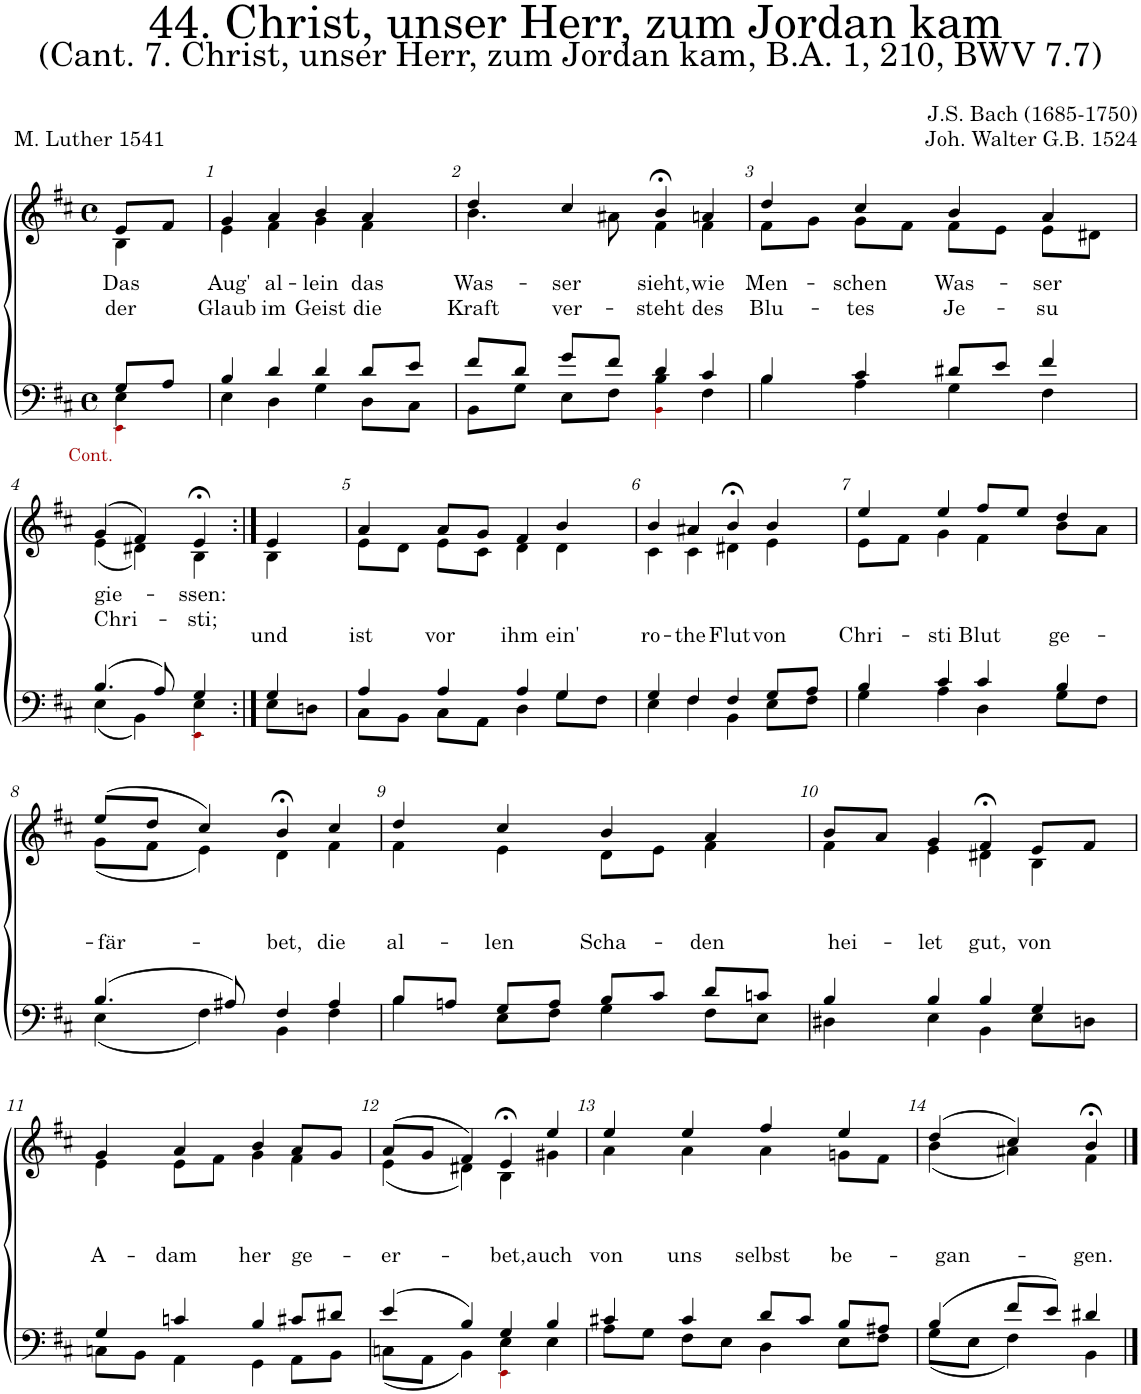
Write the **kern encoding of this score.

**kern	**kern	**text	**text
*part2	*part1	*part1	*part1
*staff2	*staff1	*staff1	*staff1
*I"Tenor/Bass	*I"Soprano/Alto	*	*
*clefF4	*clefG2	*	*
*k[f#c#]	*k[f#c#]	*	*
*M4/4	*M4/4	*	*
*met(c)	*met(c)	*	*
=	=	=	=
*^	*	*	*
*	*^	*	*	*
!LO:TX:b:color=#AA0000:t=Cont.	!	!	!	!	!
!	!	!	!	!LO:LY:b	!LO:LY:b
*	*	*	*^	*	*
8G/L	4E\	4EEi\	8e/L	4B\	Das	der
8A/J	.	.	8f#/J	.	.	.
*	*v	*v	*	*	*	*
=1	=1	=1	=1	=1	=1
!	!	!	!	!LO:LY:b	!LO:LY:b
4B/	4E\	4g;</	4e\	Aug'	Glaub
!	!	!	!	!LO:LY:b	!LO:LY:b
4d/	4D\	4a/	4f#\	al-	im
!	!	!	!	!LO:LY:b	!LO:LY:b
4d/	4G\	4b;</	4g\	-lein	Geist
!	!	!	!	!LO:LY:b	!LO:LY:b
8d/L	8D\L	4a/	4f#\	das	die
8e/J	8C#\J	.	.	.	.
=2	=2	=2	=2	=2	=2
*	*^	*	*	*	*
!	!	!	!	!	!LO:LY:b	!LO:LY:b
8f#/L	8BB\L	2ryy	4dd;</	4.b\	Was-	Kraft
8d/J	8G\J	.	.	.	.	.
!	!	!	!	!	!LO:LY:b	!LO:LY:b
8g/L	8E\L	.	4cc#/	.	-ser	ver-
8f#/J	8F#\J	.	.	8a#X\	.	.
!	!	!	!	!	!LO:LY:b	!LO:LY:b
4d/	4B\	4BBi\	4b;<,/	4f#\	sieht,	-steht
!	!	!	!	!	!LO:LY:b	!LO:LY:b
4c#/	4F#\	4ryy	4an/	4f#\	wie	des
=3	=3	=3	=3	=3	=3	=3
!	!	!	!	!	!LO:LY:b	!LO:LY:b
*	*v	*v	*	*	*	*
4B/	4B\	4dd;</	8f#\L	Men-	Blu-
.	.	.	8g\J	.	.
!	!	!	!	!LO:LY:b	!LO:LY:b
4c#/	4A\	4cc#/	8g\L	-schen	-tes
.	.	.	8f#\J	.	.
!	!	!	!	!LO:LY:b	!LO:LY:b
8d#X/L	4G\	4b/	8f#\L	Was-	Je-
8e/J	.	.	8e\J	.	.
!	!	!	!	!LO:LY:b	!LO:LY:b
4f#/	4F#\	4a/	8e\L	-ser	-su
.	.	.	8d#X\J	.	.
!!LO:LB:g=z	!!
=4	=4	=4	=4	=4	=4
*	*^	*	*	*	*
!	!	!	!	!	!LO:LY:b	!LO:LY:b
(4.B/	(4E\	2ryy	(4g;</	(4e\	gie-	Chri-
.	4BB\)	.	4f#/)	4d#X\)	.	.
8A/)	.	.	.	.	.	.
!	!	!	!	!	!LO:LY:b	!LO:LY:b
4G/	4E\	4EEi\	4e;<,/	4B\	-ssen:	-sti;
=4X1:|!	=4X1:|!	=4X1:|!	=4X1:|!	=4X1:|!	=4X1:|!	=4X1:|!
!	!	!	!	!	!	!LO:LY:b
*	*v	*v	*	*	*	*
4G/	8E\L	4e/	4B\	.	und
.	8Dn\J	.	.	.	.
=5	=5	=5	=5	=5	=5
!	!	!	!	!	!LO:LY:b
4A/	8C#\L	4a;</	8e\L	.	ist
.	8BB\J	.	8d\J	.	.
!	!	!	!	!	!LO:LY:b
4A/	8C#\L	8a/L	8e\L	.	vor
.	8AA\J	8g/J	8c#\J	.	.
!	!	!	!	!	!LO:LY:b
4A/	4D\	4f#/	4d\	.	ihm
!	!	!	!	!	!LO:LY:b
4G/	8G\L	4b/	4d\	.	ein'
.	8F#\J	.	.	.	.
=6	=6	=6	=6	=6	=6
!	!	!	!	!	!LO:LY:b
4G/	4E\	4b;</	4c#\	.	ro-
!	!	!	!	!	!LO:LY:b
4F#/	4F#\	4a#X/	4c#\	.	-the
!	!	!	!	!	!LO:LY:b
4F#/	4BB\	4b;<,/	4d#X\	.	Flut
!	!	!	!	!	!LO:LY:b
8G/L	8E\L	4b/	4e\	.	von
8A/J	8F#\J	.	.	.	.
=7	=7	=7	=7	=7	=7
!	!	!	!	!	!LO:LY:b
4B/	4G\	4ee;</	8e\L	.	Chri-
.	.	.	8f#\J	.	.
!	!	!	!	!	!LO:LY:b
4c#/	4A\	4ee/	4g\	.	-sti
!	!	!	!	!	!LO:LY:b
4c#/	4D\	8ff#/L	4f#\	.	Blut
.	.	8ee/J	.	.	.
!	!	!	!	!	!LO:LY:b
4B/	8G\L	4dd/	8b\L	.	ge-
.	8F#\J	.	8a\J	.	.
!!LO:LB:g=z	!!
=8	=8	=8	=8	=8	=8
!	!	!	!	!	!LO:LY:b
(4.B/	(4E\	(8ee;</L	(8g\L	.	-fär-
.	.	8dd/J	8f#\J	.	.
.	4F#\)	4cc#/)	4e\)	.	.
8A#X/)	.	.	.	.	.
!	!	!	!	!	!LO:LY:b
4F#/	4BB\	4b;<,/	4d\	.	-bet,
!	!	!	!	!	!LO:LY:b
4A#/	4F#\	4cc#/	4f#\	.	die
=9	=9	=9	=9	=9	=9
!	!	!	!	!	!LO:LY:b
8B/L	4B\	4dd;</	4f#\	.	al-
8An/J	.	.	.	.	.
!	!	!	!	!	!LO:LY:b
8G/L	8E\L	4cc#/	4e\	.	-len
8A/J	8F#\J	.	.	.	.
!	!	!	!	!	!LO:LY:b
8B/L	4G\	4b/	8d\L	.	Scha-
8c#/J	.	.	8e\J	.	.
!	!	!	!	!	!LO:LY:b
8d/L	8F#\L	4a/	4f#\	.	-den
8cn/J	8E\J	.	.	.	.
=10	=10	=10	=10	=10	=10
!	!	!	!	!	!LO:LY:b
4B/	4D#X\	8b;</L	4f#\	.	hei-
.	.	8a/J	.	.	.
!	!	!	!	!	!LO:LY:b
4B/	4E\	4g/	4e\	.	-let
!	!	!	!	!	!LO:LY:b
4B/	4BB\	4f#;<,/	4d#X\	.	gut,
!	!	!	!	!	!LO:LY:b
4G/	8E\L	8e/L	4B\	.	von
.	8Dn\J	8f#/J	.	.	.
!!LO:LB:g=z	!!
=11	=11	=11	=11	=11	=11
!	!	!	!	!	!LO:LY:b
4G/	8Cn\L	4g;</	4e\	.	A-
.	8BB\J	.	.	.	.
!	!	!	!	!	!LO:LY:b
4cn/	4AA\	4a/	8e\L	.	-dam
.	.	.	8f#\J	.	.
!	!	!	!	!	!LO:LY:b
4B/	4GG\	4b/	4g\	.	her
!	!	!	!	!	!LO:LY:b
8c#X/L	8AA\L	8a/L	4f#\	.	ge-
8d#X/J	8BB\J	8g/J	.	.	.
=12	=12	=12	=12	=12	=12
*	*^	*	*	*	*
!	!	!	!	!	!	!LO:LY:b
(4e/	(8Cn\L	2ryy	(8a;</L	(4e\	.	-er-
.	8AA\J	.	8g/J	.	.	.
4B/)	4BB\)	.	4f#/)	4d#X\)	.	.
!	!	!	!	!	!	!LO:LY:b
4G/	4E\	4EEi\	4e;<,/	4B\	.	-bet,
!	!	!	!	!	!	!LO:LY:b
4B/	4E\	4ryy	4ee/	4g#X\	.	auch
=13	=13	=13	=13	=13	=13	=13
!	!	!	!	!	!	!LO:LY:b
*	*v	*v	*	*	*	*
4c#X/	8A\L	4ee;</	4a\	.	von
.	8G\J	.	.	.	.
!	!	!	!	!	!LO:LY:b
4c#/	8F#\L	4ee/	4a\	.	uns
.	8E\J	.	.	.	.
!	!	!	!	!	!LO:LY:b
8d/L	4D\	4ff#/	4a\	.	selbst
8c#/J	.	.	.	.	.
!	!	!	!	!	!LO:LY:b
8B/L	8E\L	4ee/	8gn\L	.	be-
8A#X/J	8F#\J	.	8f#\J	.	.
=14	=14	=14	=14	=14	=14
!	!	!	!	!	!LO:LY:b
(4B/	(8G\L	(4dd;</	(4b\	.	-gan-
.	8E\J	.	.	.	.
8f#/L	4F#\)	4cc#/)	4a#X\)	.	.
8e/J)	.	.	.	.	.
!	!	!	!	!	!LO:LY:b
4d#X/	4BB\	4b;</	4f#\	.	-gen.
*v	*v	*	*	*	*
*	*v	*v	*	*
==	==	==	==
*-	*-	*-	*-
